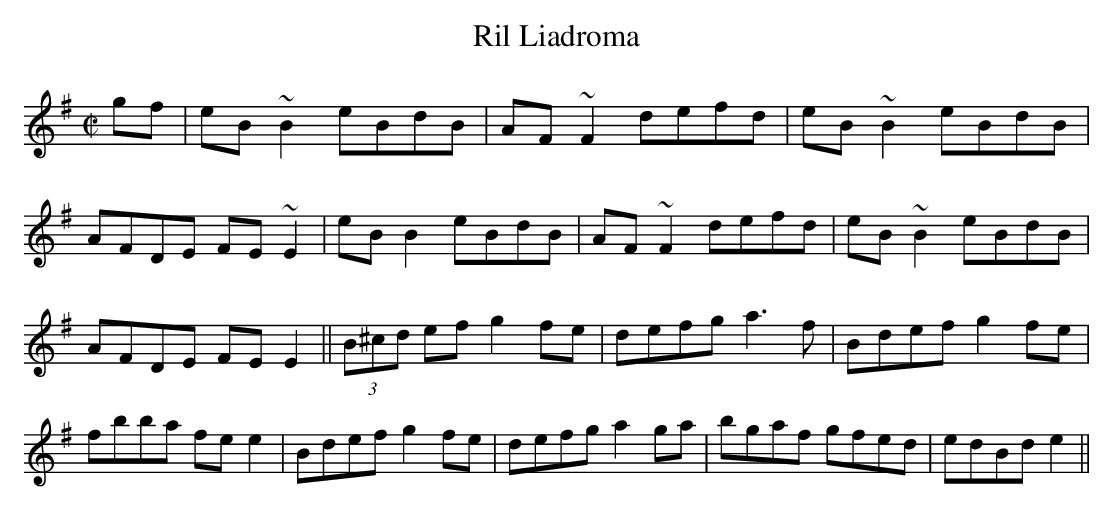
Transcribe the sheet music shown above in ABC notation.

X:1
T:Ril Liadroma
M:C|
K:Emin
gf|eB ~B2 eBdB|AF ~F2 defd|eB ~B2 eBdB|AFDE FE ~E2|\
eB B2 eBdB|AF ~F2 defd|eB ~B2 eBdB|AFDE FE E2||\
(3B^cd ef g2 fe|defg a3f|Bdef g2fe|fbba fee2|\
Bdef g2 fe|defg a2 ga|bgaf gfed|edBd e2||
